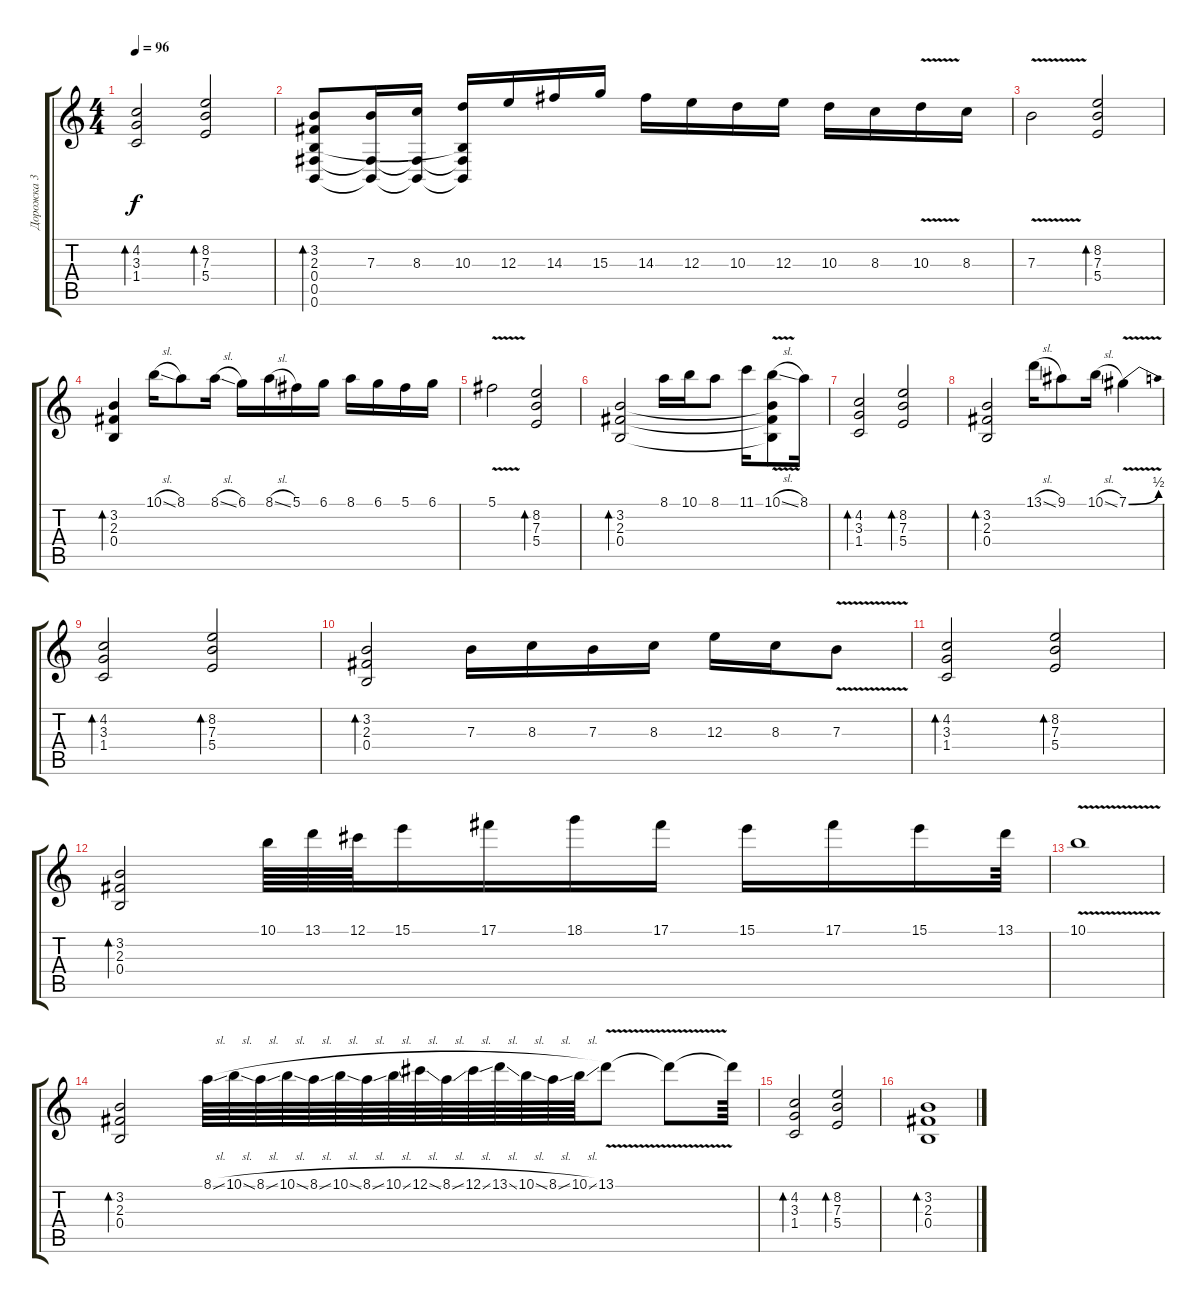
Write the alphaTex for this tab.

\track ("Дорожка 3" "Дорожка 3") {instrument electricguitarclean}
\staff {score tabs}
\tuning (Db4 Ab3 E3 B2 Gb2 B1) {hide}
\ts (4 4)
\tempo 96
\clef g2
\ks c
(4.2 3.3 1.4).2{bd 240 dy f instrument electricguitarclean} (8.2 7.3 5.4).2{bd 240} |
(3.2 2.3 0.4 0.5 0.6).8{bd 240} (7.3 0.5{t} 0.6{t}).16 (8.3 0.5{t} 0.6{t}).16 (10.3 0.4{t} 0.5{t} 0.6{t}).16 12.3.16 14.3.16 15.3.16 14.3.16 12.3.16 10.3.16 12.3.16 10.3.16 8.3.16 10.3{v}.16 8.3.16 |
7.3{v}.2 (8.2 7.3 5.4).2{bd 240} |
(3.2 2.3 0.4).4{bd 240} 10.1{sl}.16 8.1.8 8.1{sl}.16 6.1.16 8.1{sl}.16 5.1.16 6.1.16 8.1.16 6.1.16 5.1.16 6.1.16 |
5.1{v}.2 (8.2 7.3 5.4).2{bd 240} |
(3.2 2.3 0.4).2{bd 240} 8.1.16 10.1.16 8.1.8 11.1.16 (10.1{v sl} 3.2{t} 2.3{t} 0.4{t}).8 8.1.16 |
(4.2 3.3 1.4).2{bd 240} (8.2 7.3 5.4).2{bd 240} |
(3.2 2.3 0.4).2{bd 240} 13.1{sl}.16 9.1.8 10.1{sl}.16 7.1{be (bend 0 0 60 2) v}.4 |
(4.2 3.3 1.4).2{bd 240} (8.2 7.3 5.4).2{bd 240} |
(3.2 2.3 0.4).2{bd 240} 7.3.16 8.3.16 7.3.16 8.3.16 12.3.16 8.3.16 7.3{v}.8 |
(4.2 3.3 1.4).2{bd 60} (8.2 7.3 5.4).2{bd 120} |
(3.2 2.3 0.4).2{bd 240} 10.1.64 13.1.64 12.1.64 15.1.16 17.1.16 18.1.16 17.1.16 15.1.16 17.1.16 15.1.16 13.1.64 |
10.1{v}.1 |
(3.2 2.3 0.4).2{bd 240} 8.1{sl}.64 10.1{sl}.64 8.1{sl}.64 10.1{sl}.64 8.1{sl}.64 10.1{sl}.64 8.1{sl}.64 10.1{sl}.64 12.1{sl}.64 8.1{sl}.64 12.1{sl}.64 13.1{sl}.64 10.1{sl}.64 8.1{sl}.64 10.1{sl}.64 13.1{v}.8 13.1{t}.8 13.1{t}.64 |
(4.2 3.3 1.4).2{bd 240} (8.2 7.3 5.4).2{bd 240} |
(3.2 2.3 0.4).1{bd 240}
